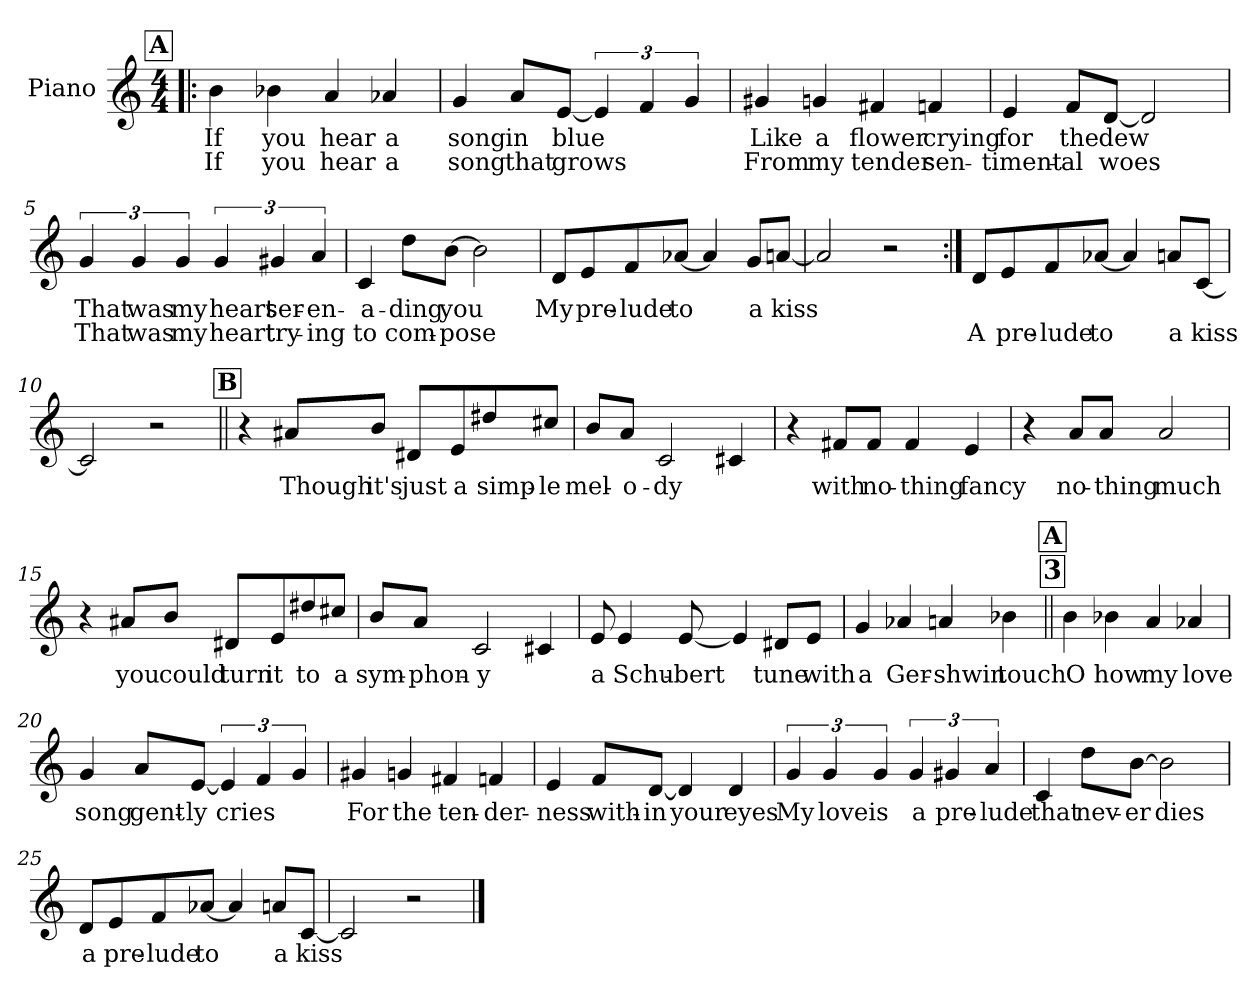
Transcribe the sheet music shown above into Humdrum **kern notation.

**kern	**text	**text
*part1	*part1	*part1
*staff1	*staff1	*staff1
*I"Piano	*	*
*I'Pno.	*	*
*clefG2	*	*
*k[]	*	*
*M4/4	*	*
!!LO:REH:place=s1:a:fs=14:t=A
=1!|:	=1!|:	=1!|:
4b\	If	If
4b-X\	you	you
4a/	hear	hear
4a-X/	a	a
=2	=2	=2
4g/	song	song
8a/L	in	that
[8e/J	blue	grows
6e/]	.	.
6f/	.	.
6g/	.	.
=3	=3	=3
4g#X/	Like	From
4gn/	a	my
4f#X/	flower	tender
4fn/	crying	sen-
=4	=4	=4
4e/	for	-timent-
8f/L	the	-al
[8d/J	dew	woes
2d/]	.	.
!!LO:LB:g=z
=5	=5	=5
6g/	That	That
6g/	was	was
6g/	my	my
6g/	heart	heart
6g#X/	ser-	try-
6a/	-en-	-ing
=6	=6	=6
4c/	-a-	to
8dd\L	-ding	com-
[8b\J	you	-pose
2b\]	.	.
=7	=7	=7
8d/L	My	.
8e/	pre-	.
8f/	-lude	.
[8a-X/J	to	.
4a-/]	.	.
8g/L	a	.
[8an/J	kiss	.
=8	=8	=8
2a/]	.	.
2r	.	.
=9:|!	=9:|!	=9:|!
8d/L	.	A
8e/	.	pre-
8f/	.	-lude
[8a-X/J	.	to
4a-/]	.	.
8an/L	.	a
[8c/J	.	kiss
=10	=10	=10
2c/]	.	.
2r	.	.
!!LO:LB:g=z
!!LO:REH:place=s1:a:fs=14:t=B
=11||	=11||	=11||
4r	.	.
8a#X/L	Though	.
8b/J	it's	.
8d#X/L	just	.
8e/	a	.
8dd#X/	simp-	.
8cc#X/J	-le	.
=12	=12	=12
8b/L	mel-	.
8a/J	-o-	.
2c/	-dy	.
4c#X/	.	.
=13	=13	=13
4r	.	.
8f#X/L	with	.
8f#/J	no-	.
4f#/	-thing	.
4e/	fancy	.
=14	=14	=14
4r	.	.
8a/L	no-	.
8a/J	-thing	.
2a/	much	.
!!LO:LB:g=z
=15	=15	=15
4r	.	.
8a#X/L	you	.
8b/J	could	.
8d#X/L	turn	.
8e/	it	.
8dd#X/	to	.
8cc#X/J	a	.
=16	=16	=16
8b/L	sym-	.
8a/J	-phon-	.
2c/	-y	.
4c#X/	.	.
=17	=17	=17
8e/	a	.
4e/	Schu-	.
[8e/	-bert	.
4e/]	.	.
8d#X/L	tune	.
8e/J	with	.
=18	=18	=18
4g/	a	.
4a-X/	Ger-	.
4an/	-shwin	.
4b-X\	touch	.
!!LO:LB:g=z
!!LO:REH:place=s1:a:t=3
!!LO:REH:place=s1:a:fs=14:t=A
=19||	=19||	=19||
4b\	O	.
4b-X\	how	.
4a/	my	.
4a-X/	love	.
=20	=20	=20
4g/	song	.
8a/L	gent-	.
[8e/J	-ly	.
6e/]	cries	.
6f/	.	.
6g/	.	.
=21	=21	=21
4g#X/	For	.
4gn/	the	.
4f#X/	ten-	.
4fn/	-der-	.
=22	=22	=22
4e/	-ness	.
8f/L	with-	.
[8d/J	-in	.
4d/]	your	.
4d/	eyes	.
!!LO:LB:g=z
=23	=23	=23
6g/	My	.
6g/	love	.
6g/	is	.
6g/	a	.
6g#X/	pre-	.
6a/	-lude	.
=24	=24	=24
4c/	that	.
8dd\L	nev-	.
[8b\J	-er	.
2b\]	dies	.
=25	=25	=25
8d/L	a	.
8e/	pre-	.
8f/	-lude	.
[8a-X/J	to	.
4a-/]	.	.
8an/L	a	.
[8c/J	kiss	.
=26	=26	=26
2c/]	.	.
2r	.	.
==	==	==
*-	*-	*-
